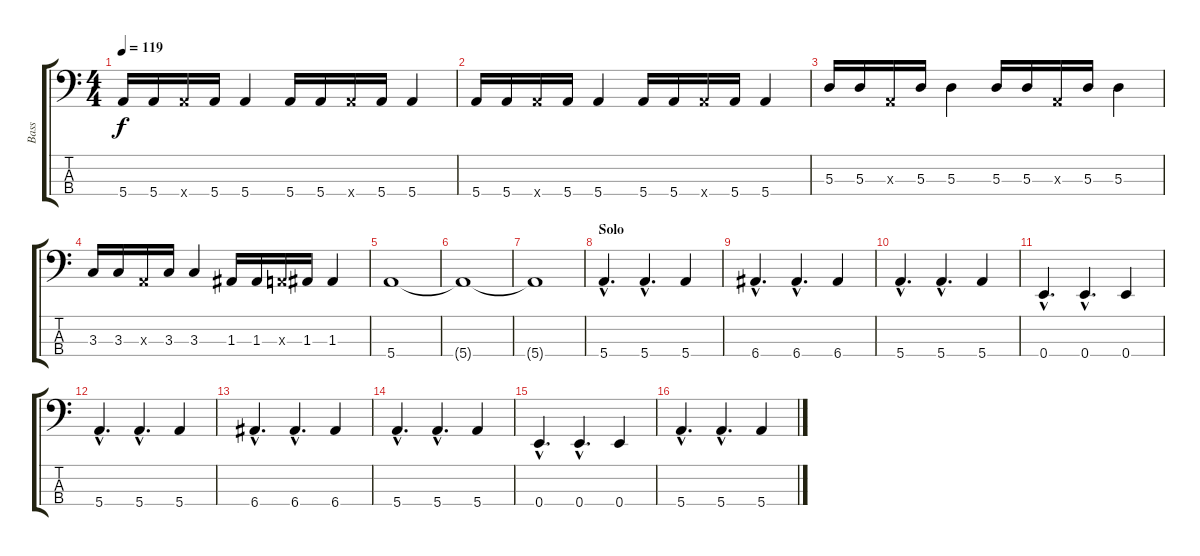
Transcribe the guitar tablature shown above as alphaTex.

\track ("Bass" "Bass") {instrument electricbasspick}
\staff {score tabs}
\tuning (G2 D2 A1 E1) {hide}
\ts (4 4)
\tempo 119
\clef f4
\ks c
5.4.16{dy f} 5.4.16 5.4{x}.16 5.4.16 5.4.4 5.4.16 5.4.16 5.4{x}.16 5.4.16 5.4.4 |
5.4.16 5.4.16 5.4{x}.16 5.4.16 5.4.4 5.4.16 5.4.16 5.4{x}.16 5.4.16 5.4.4 |
5.3.16 5.3.16 0.3{x}.16 5.3.16 5.3.4 5.3.16 5.3.16 0.3{x}.16 5.3.16 5.3.4 |
3.3.16 3.3.16 0.3{x}.16 3.3.16 3.3.4 1.3.16 1.3.16 0.3{x}.16 1.3.16 1.3.4 |
5.4.1 |
5.4{t}.1 |
5.4{t}.1 |
\section ("" "Solo")
5.4{hac}.4{d} 5.4{hac}.4{d} 5.4.4 |
6.4{hac}.4{d} 6.4{hac}.4{d} 6.4.4 |
5.4{hac}.4{d} 5.4{hac}.4{d} 5.4.4 |
0.4{hac}.4{d} 0.4{hac}.4{d} 0.4.4 |
5.4{hac}.4{d} 5.4{hac}.4{d} 5.4.4 |
6.4{hac}.4{d} 6.4{hac}.4{d} 6.4.4 |
5.4{hac}.4{d} 5.4{hac}.4{d} 5.4.4 |
0.4{hac}.4{d} 0.4{hac}.4{d} 0.4.4 |
5.4{hac}.4{d} 5.4{hac}.4{d} 5.4.4
